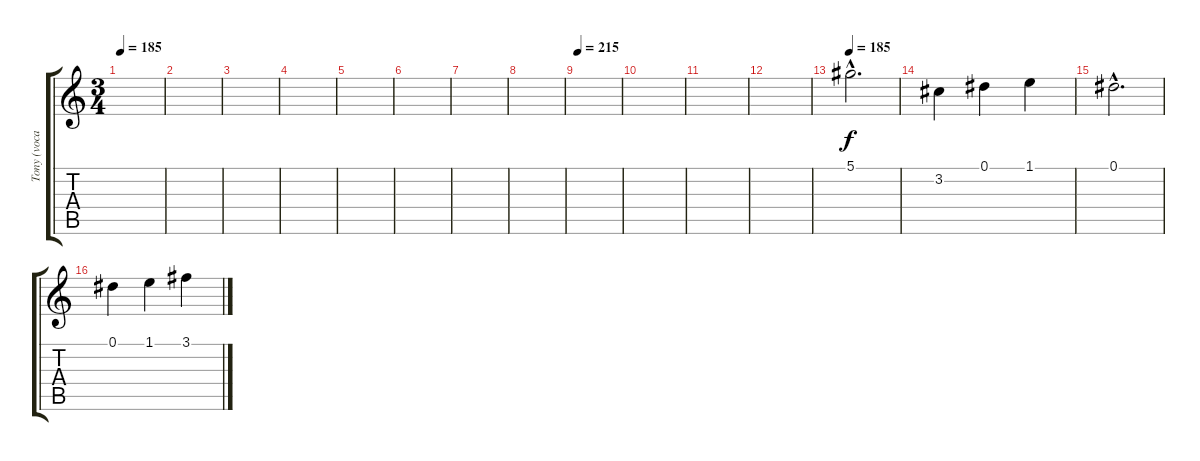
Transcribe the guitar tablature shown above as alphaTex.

\track ("Tony (vocals)" "Tony (voca") {instrument overdrivenguitar}
\staff {score tabs}
\tuning (Eb4 Bb3 Gb3 Db3 Ab2 Eb2) {hide}
\ts (3 4)
\tempo 185
\clef g2
\ks c
|
|
|
|
|
|
|
|
\tempo 215
|
|
|
|
\tempo 185
5.1{hac}.2{d} |
3.2.4 0.1.4 1.1.4 |
0.1{hac}.2{d} |
0.1.4 1.1.4 3.1.4
